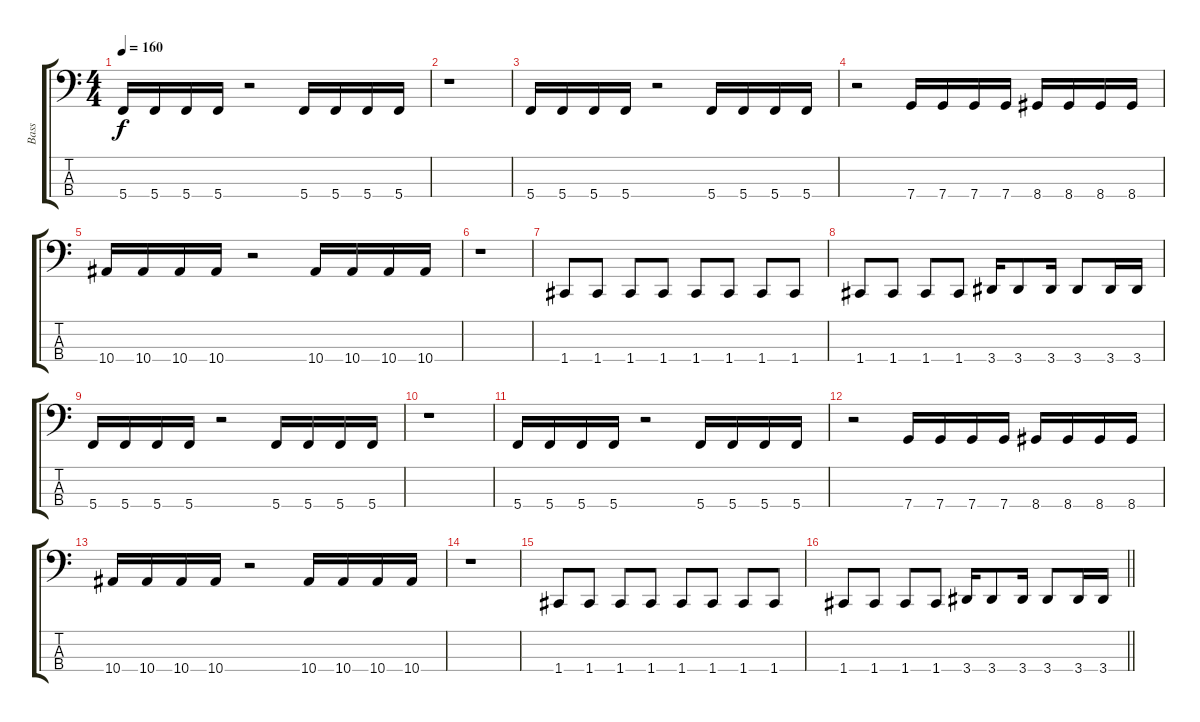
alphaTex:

\track ("Bass" "Bass") {instrument electricbasspick}
\staff {score tabs}
\tuning (F2 C2 G1 C1) {hide}
\ts (4 4)
\tempo 160
\clef f4
\ks c
5.4.16{dy f} 5.4.16 5.4.16 5.4.16 r.2 5.4.16 5.4.16 5.4.16 5.4.16 |
r.1 |
5.4.16 5.4.16 5.4.16 5.4.16 r.2 5.4.16 5.4.16 5.4.16 5.4.16 |
r.2 7.4.16 7.4.16 7.4.16 7.4.16 8.4.16 8.4.16 8.4.16 8.4.16 |
10.4.16 10.4.16 10.4.16 10.4.16 r.2 10.4.16 10.4.16 10.4.16 10.4.16 |
r.1 |
1.4.8 1.4.8 1.4.8 1.4.8 1.4.8 1.4.8 1.4.8 1.4.8 |
1.4.8 1.4.8 1.4.8 1.4.8 3.4.16 3.4.8 3.4.16 3.4.8 3.4.16 3.4.16 |
5.4.16 5.4.16 5.4.16 5.4.16 r.2 5.4.16 5.4.16 5.4.16 5.4.16 |
r.1 |
5.4.16 5.4.16 5.4.16 5.4.16 r.2 5.4.16 5.4.16 5.4.16 5.4.16 |
r.2 7.4.16 7.4.16 7.4.16 7.4.16 8.4.16 8.4.16 8.4.16 8.4.16 |
10.4.16 10.4.16 10.4.16 10.4.16 r.2 10.4.16 10.4.16 10.4.16 10.4.16 |
r.1 |
1.4.8 1.4.8 1.4.8 1.4.8 1.4.8 1.4.8 1.4.8 1.4.8 |
\barLineRight lightlight
1.4.8 1.4.8 1.4.8 1.4.8 3.4.16 3.4.8 3.4.16 3.4.8 3.4.16 3.4.16
